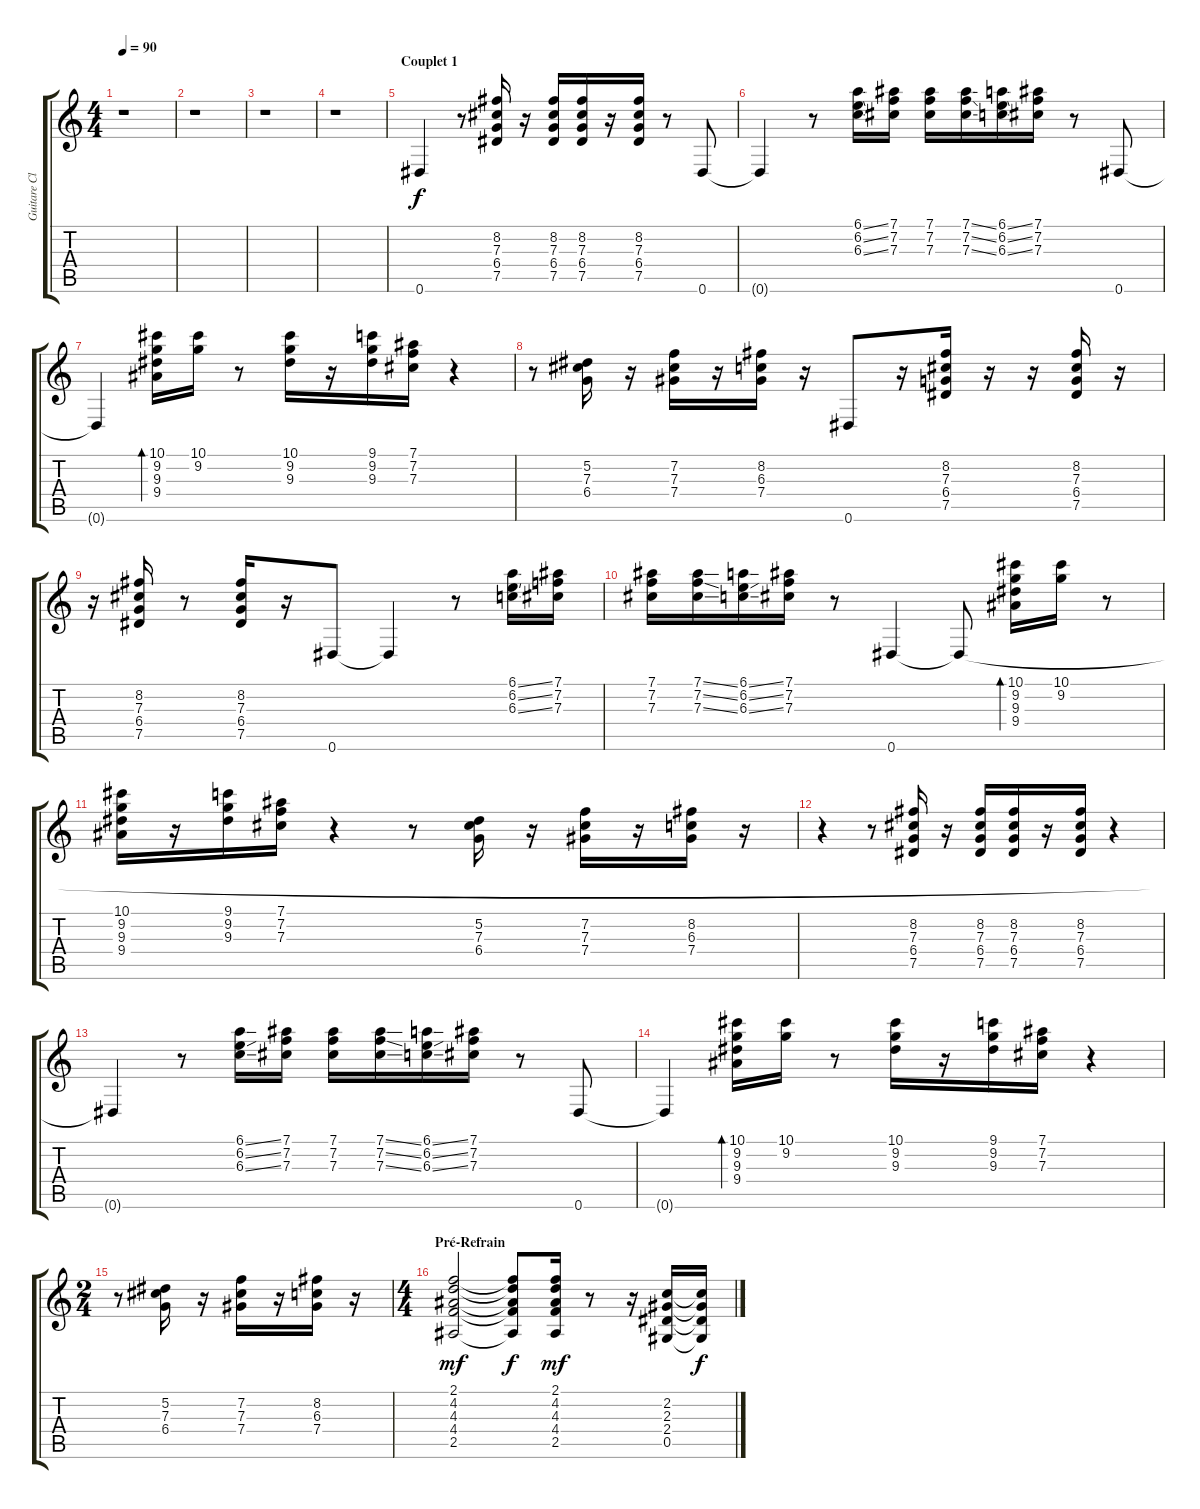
\track ("Guitare Clean/Accompagnement" "Guitare Cl") {instrument acousticguitarnylon}
\staff {score tabs}
\tuning (Eb4 Bb3 Gb3 Db3 Ab2 Eb2) {hide}
\ts (4 4)
\tempo 90
\clef g2
\ks c
r.1{dy f} |
r.1 |
r.1 |
r.1 |
\section ("" "Couplet 1")
0.6.4 r.8 (8.2 7.3 6.4 7.5).16 r.16 (8.2 7.3 6.4 7.5).16 (8.2 7.3 6.4 7.5).16 r.16 (8.2 7.3 6.4 7.5).16 r.8 0.6.8 |
0.6{t}.4 r.8 (6.1{ss} 6.2{ss} 6.3{ss}).16 (7.1 7.2 7.3).16 (7.1 7.2 7.3).16 (7.1{ss} 7.2{ss} 7.3{ss}).16 (6.1{ss} 6.2{ss} 6.3{ss}).16 (7.1 7.2 7.3).16 r.8 0.6.8 |
0.6{t}.4 (10.1 9.2 9.3 9.4).16{bd 60} (10.1 9.2).16 r.8 (10.1 9.2 9.3).16 r.16 (9.1 9.2 9.3).16 (7.1 7.2 7.3).16 r.4 |
r.8 (5.2 7.3 6.4).16 r.16 (7.2 7.3 7.4).16 r.16 (8.2 6.3 7.4).16 r.16 0.6.8 r.16 (8.2 7.3 6.4 7.5).16 r.16 r.16 (8.2 7.3 6.4 7.5).16 r.16 |
r.16 (8.2 7.3 6.4 7.5).16 r.8 (8.2 7.3 6.4 7.5).16 r.16 0.6.8 0.6{t}.4 r.8 (6.1{ss} 6.2{ss} 6.3{ss}).16 (7.1 7.2 7.3).16 |
(7.1 7.2 7.3).16 (7.1{ss} 7.2{ss} 7.3{ss}).16 (6.1{ss} 6.2{ss} 6.3{ss}).16 (7.1 7.2 7.3).16 r.8 0.6.4 0.6{t}.8 (10.1 9.2 9.3 9.4).16{bd 120} (10.1 9.2).16 r.8 |
(10.1 9.2 9.3 9.4).16 r.16 (9.1 9.2 9.3).16 (7.1 7.2 7.3).16 r.4 r.8 (5.2 7.3 6.4).16 r.16 (7.2 7.3 7.4).16 r.16 (8.2 6.3 7.4).16 r.16 |
r.4 r.8 (8.2 7.3 6.4 7.5).16 r.16 (8.2 7.3 6.4 7.5).16 (8.2 7.3 6.4 7.5).16 r.16 (8.2 7.3 6.4 7.5).16 r.4 |
0.6{t}.4 r.8 (6.1{ss} 6.2{ss} 6.3{ss}).16 (7.1 7.2 7.3).16 (7.1 7.2 7.3).16 (7.1{ss} 7.2{ss} 7.3{ss}).16 (6.1{ss} 6.2{ss} 6.3{ss}).16 (7.1 7.2 7.3).16 r.8 0.6.8 |
0.6{t}.4 (10.1 9.2 9.3 9.4).16{bd 60} (10.1 9.2).16 r.8 (10.1 9.2 9.3).16 r.16 (9.1 9.2 9.3).16 (7.1 7.2 7.3).16 r.4 |
\ts (2 4)
r.8 (5.2 7.3 6.4).16 r.16 (7.2 7.3 7.4).16 r.16 (8.2 6.3 7.4).16 r.16 |
\ts (4 4)
\section ("" "Pré-Refrain")
(2.1 4.2 4.3 4.4 2.5).2{dy mf} (2.1{t} 4.2{t} 4.3{t} 4.4{t} 2.5{t}).8{dy f} (2.1 4.2 4.3 4.4 2.5).16{dy mf} r.8 r.16 (2.2 2.3 2.4 0.5).16 (2.2{t} 2.3{t} 2.4{t} 0.5{t}).16{dy f}
